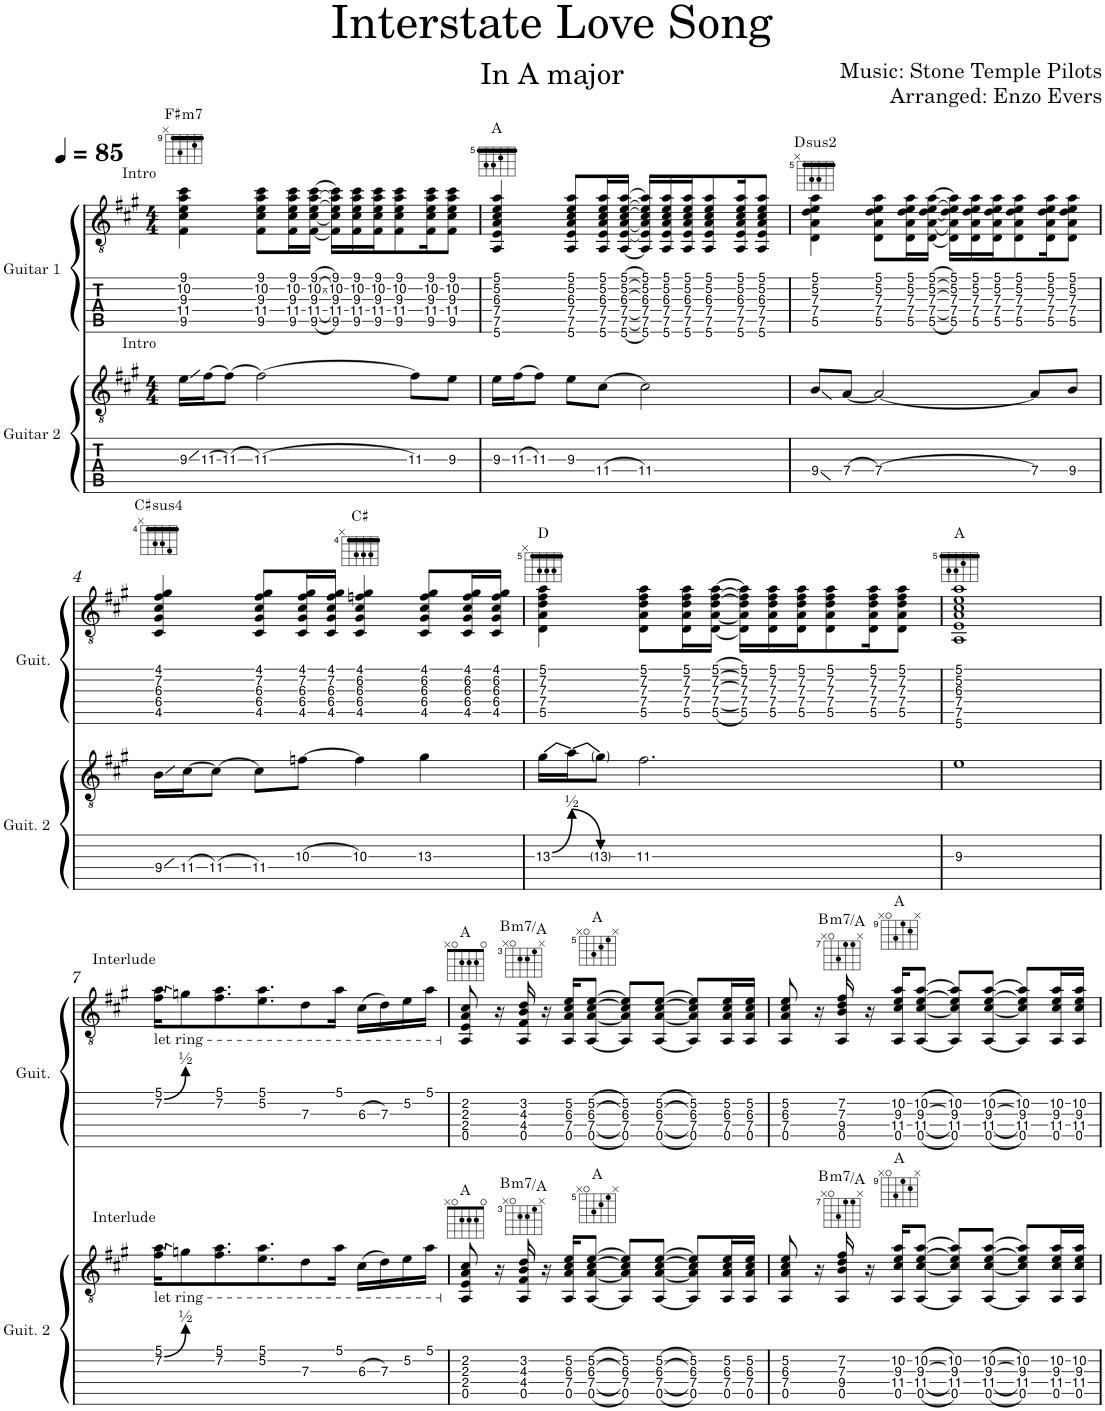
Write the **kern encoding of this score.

**kern	**kern	**harte	**kern	**kern	**harte
*part2	*part2	*part2	*part1	*part1	*part1
*staff4	*staff3	*	*staff2	*staff1	*
*I"Guitar 2	*	*	*I"Guitar 1	*	*
*I'Guit. 2	*	*	*I'Guit.	*	*
*stria6	*stria5	*	*stria6	*stria5	*
*	*clefGv2	*	*	*clefGv2	*
*k[f#c#g#]	*k[f#c#g#]	*	*k[f#c#g#]	*k[f#c#g#]	*
*M4/4	*M4/4	*	*M4/4	*M4/4	*
*MM85	*MM85	*	*MM85	*MM85	*
=1	=1	=1	=1	=1	=1
!	!	!	!	!LO:TX:a:t=Intro	!
!	!LO:TX:a:t=Intro	!	!	!	!LO:H:kt=m7
16eLL	16e\LL	.	4F# 4c# 4e 4a 4cc#	4F#\ 4c#\ 4e\ 4a\ 4cc#\	F#:min7
[16f#J	[16f#\J	.	.	.	.
8f#J_	8f#\J_	.	.	.	.
2f#_	2f#\_	.	8F#\ 8c#\ 8e\ 8a\ 8cc#\L	8F#\ 8c#\ 8e\ 8a\ 8cc#\L	.
.	.	.	16F#\ 16c#\ 16e\ 16a\ 16cc#\L	16F#\ 16c#\ 16e\ 16a\ 16cc#\L	.
.	.	.	[16F#\ [16c#\ [16e\ [16a\ [16cc#\JJ	[16F#\ [16c#\ [16e\ [16a\ [16cc#\JJ	.
.	.	.	16F#]\ 16c#]\ 16e]\ 16a]\ 16cc#]\LL	16F#\] 16c#\] 16e\] 16a\] 16cc#\]LL	.
.	.	.	16F#\ 16c#\ 16e\ 16a\ 16cc#\J	16F#\ 16c#\ 16e\ 16a\ 16cc#\	.
.	.	.	16F#\ 16c#\ 16e\ 16a\ 16cc#\K	16F#\ 16c#\ 16e\ 16a\ 16cc#\J	.
.	.	.	8F#\ 8c#\ 8e\ 8a\ 8cc#\J	8F#\ 8c#\ 8e\ 8a\ 8cc#\	.
8f#L]	8f#\L]	.	.	.	.
.	.	.	16F#\ 16c#\ 16e\ 16a\ 16cc#\KL	16F#\ 16c#\ 16e\ 16a\ 16cc#\K	.
8eJ	8e\J	.	8F#\ 8c#\ 8e\ 8a\ 8cc#\J	8F#\ 8c#\ 8e\ 8a\ 8cc#\J	.
=2	=2	=2	=2	=2	=2
16eLL	16e\LL	.	4AA 4E 4A 4c# 4e 4a	4AA/ 4E/ 4A/ 4c#/ 4e/ 4a/	A:maj
[16f#J	[16f#\J	.	.	.	.
8f#J]	8f#\J]	.	.	.	.
8eL	8e\L	.	8AA\ 8E\ 8A\ 8c#\ 8e\ 8a\L	8AA/ 8E/ 8A/ 8c#/ 8e/ 8a/L	.
[8c#J	[8c#\J	.	16AA\ 16E\ 16A\ 16c#\ 16e\ 16a\L	16AA/ 16E/ 16A/ 16c#/ 16e/ 16a/L	.
.	.	.	[16AA\ [16E\ [16A\ [16c#\ [16e\ [16a\JJ	[16AA/ [16E/ [16A/ [16c#/ [16e/ [16a/JJ	.
2c#]	2c#\]	.	16AA]\ 16E]\ 16A]\ 16c#]\ 16e]\ 16a]\LL	16AA/] 16E/] 16A/] 16c#/] 16e/] 16a/]LL	.
.	.	.	16AA\ 16E\ 16A\ 16c#\ 16e\ 16a\J	16AA/ 16E/ 16A/ 16c#/ 16e/ 16a/	.
.	.	.	16AA\ 16E\ 16A\ 16c#\ 16e\ 16a\K	16AA/ 16E/ 16A/ 16c#/ 16e/ 16a/J	.
.	.	.	8AA\ 8E\ 8A\ 8c#\ 8e\ 8a\J	8AA/ 8E/ 8A/ 8c#/ 8e/ 8a/	.
.	.	.	16AA\ 16E\ 16A\ 16c#\ 16e\ 16a\KL	16AA/ 16E/ 16A/ 16c#/ 16e/ 16a/K	.
.	.	.	8AA\ 8E\ 8A\ 8c#\ 8e\ 8a\J	8AA/ 8E/ 8A/ 8c#/ 8e/ 8a/J	.
=3	=3	=3	=3	=3	=3
!	!	!	!	!	!LO:H:kt=2
8BL	8B/L	.	4D 4A 4d 4e 4a	4D\ 4A\ 4d\ 4e\ 4a\	D:(1,2,5)
[8AJ	[8A/J	.	.	.	.
2A_	2A/_	.	8D\ 8A\ 8d\ 8e\ 8a\L	8D\ 8A\ 8d\ 8e\ 8a\L	.
.	.	.	16D\ 16A\ 16d\ 16e\ 16a\L	16D\ 16A\ 16d\ 16e\ 16a\L	.
.	.	.	[16D\ [16A\ [16d\ [16e\ [16a\JJ	[16D\ [16A\ [16d\ [16e\ [16a\JJ	.
.	.	.	16D]\ 16A]\ 16d]\ 16e]\ 16a]\LL	16D\] 16A\] 16d\] 16e\] 16a\]LL	.
.	.	.	16D\ 16A\ 16d\ 16e\ 16a\J	16D\ 16A\ 16d\ 16e\ 16a\	.
.	.	.	16D\ 16A\ 16d\ 16e\ 16a\K	16D\ 16A\ 16d\ 16e\ 16a\J	.
.	.	.	8D\ 8A\ 8d\ 8e\ 8a\J	8D\ 8A\ 8d\ 8e\ 8a\	.
8AL]	8A/L]	.	.	.	.
.	.	.	16D\ 16A\ 16d\ 16e\ 16a\KL	16D\ 16A\ 16d\ 16e\ 16a\K	.
8BJ	8B/J	.	8D\ 8A\ 8d\ 8e\ 8a\J	8D\ 8A\ 8d\ 8e\ 8a\J	.
!!LO:LB:g=z
=4	=4	=4	=4	=4	=4
!	!	!	!	!	!LO:H:kt=4
16BLL	16B\LL	.	4C# 4G# 4c# 4f# 4g#	4C#/ 4G#/ 4c#/ 4f#/ 4g#/	C#:sus4
[16c#J	[16c#\J	.	.	.	.
8c#J_	8c#\J_	.	.	.	.
8c#L]	8c#\L]	.	8C#\ 8G#\ 8c#\ 8f#\ 8g#\L	8C#/ 8G#/ 8c#/ 8f#/ 8g#/L	.
[8fJ	[8fn\J	.	16C#\ 16G#\ 16c#\ 16f#\ 16g#\L	16C#/ 16G#/ 16c#/ 16f#/ 16g#/L	.
.	.	.	16C#\ 16G#\ 16c#\ 16f#\ 16g#\JJ	16C#/ 16G#/ 16c#/ 16f#/ 16g#/JJ	.
4fn]	4f\]	.	4C# 4G# 4c# 4fn 4g#	4C#/ 4G#/ 4c#/ 4fn/ 4g#/	C#:maj
4g#	4g#\	.	8C#\ 8G#\ 8c#\ 8f\ 8g#\L	8C#/ 8G#/ 8c#/ 8f/ 8g#/L	.
.	.	.	16C#\ 16G#\ 16c#\ 16f\ 16g#\L	16C#/ 16G#/ 16c#/ 16f/ 16g#/L	.
.	.	.	16C#\ 16G#\ 16c#\ 16f\ 16g#\JJ	16C#/ 16G#/ 16c#/ 16f/ 16g#/JJ	.
=5	=5	=5	=5	=5	=5
16g#LL	16g#\LL	.	4D 4A 4d 4f# 4a	4D\ 4A\ 4d\ 4f#\ 4a\	D:maj
16aJ	16a\J	.	.	.	.
8g#J	8g#\J	.	.	.	.
2.f#	2.f#\	.	8D\ 8A\ 8d\ 8f#\ 8a\L	8D\ 8A\ 8d\ 8f#\ 8a\L	.
.	.	.	16D\ 16A\ 16d\ 16f#\ 16a\L	16D\ 16A\ 16d\ 16f#\ 16a\L	.
.	.	.	[16D\ [16A\ [16d\ [16f#\ [16a\JJ	[16D\ [16A\ [16d\ [16f#\ [16a\JJ	.
.	.	.	16D]\ 16A]\ 16d]\ 16f#]\ 16a]\LL	16D\] 16A\] 16d\] 16f#\] 16a\]LL	.
.	.	.	16D\ 16A\ 16d\ 16f#\ 16a\J	16D\ 16A\ 16d\ 16f#\ 16a\	.
.	.	.	16D\ 16A\ 16d\ 16f#\ 16a\K	16D\ 16A\ 16d\ 16f#\ 16a\J	.
.	.	.	8D\ 8A\ 8d\ 8f#\ 8a\J	8D\ 8A\ 8d\ 8f#\ 8a\	.
.	.	.	16D\ 16A\ 16d\ 16f#\ 16a\KL	16D\ 16A\ 16d\ 16f#\ 16a\K	.
.	.	.	8D\ 8A\ 8d\ 8f#\ 8a\J	8D\ 8A\ 8d\ 8f#\ 8a\J	.
=6	=6	=6	=6	=6	=6
1e	1e	.	1AA 1E 1A 1c# 1e 1a	1AA 1E 1A 1c# 1e 1a	A:maj
!!LO:LB:g=z
=7	=7	=7	=7	=7	=7
!	!	!	!	!LO:TX:a:t=Interlude	!
!	!	!	!	!LO:TX:b:t=let ring	!
!	!LO:TX:a:t=Interlude	!	!	!	!
!	!LO:TX:b:t=let ring	!	!	!	!
16f#\ 16a\KL	16f#\ 16a\KL	.	16f#\ 16a\KL	16f#\ 16a\KL	.
8gn	8gn\	.	8g	8gn\	.
8.f#\ 8.a\J	8.f#\ 8.a\	.	8.f#\ 8.a\J	8.f#\ 8.a\	.
8.e\ 8.a\L	8.e\ 8.a\	.	8.e\ 8.a\L	8.e\ 8.a\	.
8d	8d\	.	8d	8d\	.
16aJk	16a\Jk	.	16aJk	16a\Jk	.
16c#LL	(16c#\LL	.	16c#LL	(16c#\LL	.
16dJ	16d\)	.	16dJ	16d\)	.
16eL	16e\	.	16eL	16e\	.
16aJJ	16a\JJ	.	16aJJ	16a\JJ	.
=8	=8	=8	=8	=8	=8
8AA 8E 8A 8c#	8AA/ 8E/ 8A/ 8c#/	A:maj	8AA 8E 8A 8c#	8AA/ 8E/ 8A/ 8c#/	A:maj
16r	16r	.	16r	16r	.
!	!	!LO:H:kt=m7	!	!	!LO:H:kt=m7
16AA 16F# 16B 16d	16AA/ 16F#/ 16B/ 16d/	B:min7/b7	16AA 16F# 16B 16d	16AA/ 16F#/ 16B/ 16d/	B:min7/b7
16r	16r	.	16r	16r	.
16AA\ 16A\ 16c#\ 16e\KL	16AA/ 16A/ 16c#/ 16e/KL	A:maj	16AA\ 16A\ 16c#\ 16e\KL	16AA/ 16A/ 16c#/ 16e/KL	A:maj
[8AA\ [8A\ [8c#\ [8e\J	[8AA/ [8A/ [8c#/ [8e/J	.	[8AA\ [8A\ [8c#\ [8e\J	[8AA/ [8A/ [8c#/ [8e/J	.
8AA]\ 8A]\ 8c#]\ 8e]\L	8AA/] 8A/] 8c#/] 8e/]L	.	8AA]\ 8A]\ 8c#]\ 8e]\L	8AA/] 8A/] 8c#/] 8e/]L	.
[8AA\ [8A\ [8c#\ [8e\J	[8AA/ [8A/ [8c#/ [8e/J	.	[8AA\ [8A\ [8c#\ [8e\J	[8AA/ [8A/ [8c#/ [8e/J	.
8AA]\ 8A]\ 8c#]\ 8e]\L	8AA/] 8A/] 8c#/] 8e/]L	.	8AA]\ 8A]\ 8c#]\ 8e]\L	8AA/] 8A/] 8c#/] 8e/]L	.
16AA\ 16A\ 16c#\ 16e\L	16AA/ 16A/ 16c#/ 16e/L	.	16AA\ 16A\ 16c#\ 16e\L	16AA/ 16A/ 16c#/ 16e/L	.
16AA\ 16A\ 16c#\ 16e\JJ	16AA/ 16A/ 16c#/ 16e/JJ	.	16AA\ 16A\ 16c#\ 16e\JJ	16AA/ 16A/ 16c#/ 16e/JJ	.
=9	=9	=9	=9	=9	=9
8AA 8A 8c# 8e	8AA/ 8A/ 8c#/ 8e/	.	8AA 8A 8c# 8e	8AA/ 8A/ 8c#/ 8e/	.
16r	16r	.	16r	16r	.
!	!	!LO:H:kt=m7	!	!	!LO:H:kt=m7
16AA 16B 16d 16f#	16AA/ 16B/ 16d/ 16f#/	B:min7/b7	16AA 16B 16d 16f#	16AA/ 16B/ 16d/ 16f#/	B:min7/b7
16r	16r	.	16r	16r	.
16AA\ 16c#\ 16e\ 16a\KL	16AA/ 16c#/ 16e/ 16a/KL	A:maj	16AA\ 16c#\ 16e\ 16a\KL	16AA/ 16c#/ 16e/ 16a/KL	A:maj
[8AA\ [8c#\ [8e\ [8a\J	[8AA/ [8c#/ [8e/ [8a/J	.	[8AA\ [8c#\ [8e\ [8a\J	[8AA/ [8c#/ [8e/ [8a/J	.
8AA]\ 8c#]\ 8e]\ 8a]\L	8AA/] 8c#/] 8e/] 8a/]L	.	8AA]\ 8c#]\ 8e]\ 8a]\L	8AA/] 8c#/] 8e/] 8a/]L	.
[8AA\ [8c#\ [8e\ [8a\J	[8AA/ [8c#/ [8e/ [8a/J	.	[8AA\ [8c#\ [8e\ [8a\J	[8AA/ [8c#/ [8e/ [8a/J	.
8AA]\ 8c#]\ 8e]\ 8a]\L	8AA/] 8c#/] 8e/] 8a/]L	.	8AA]\ 8c#]\ 8e]\ 8a]\L	8AA/] 8c#/] 8e/] 8a/]L	.
16AA\ 16c#\ 16e\ 16a\L	16AA/ 16c#/ 16e/ 16a/L	.	16AA\ 16c#\ 16e\ 16a\L	16AA/ 16c#/ 16e/ 16a/L	.
16AA\ 16c#\ 16e\ 16a\JJ	16AA/ 16c#/ 16e/ 16a/JJ	.	16AA\ 16c#\ 16e\ 16a\JJ	16AA/ 16c#/ 16e/ 16a/JJ	.
=	=	=	=	=	=
*-	*-	*-	*-	*-	*-
